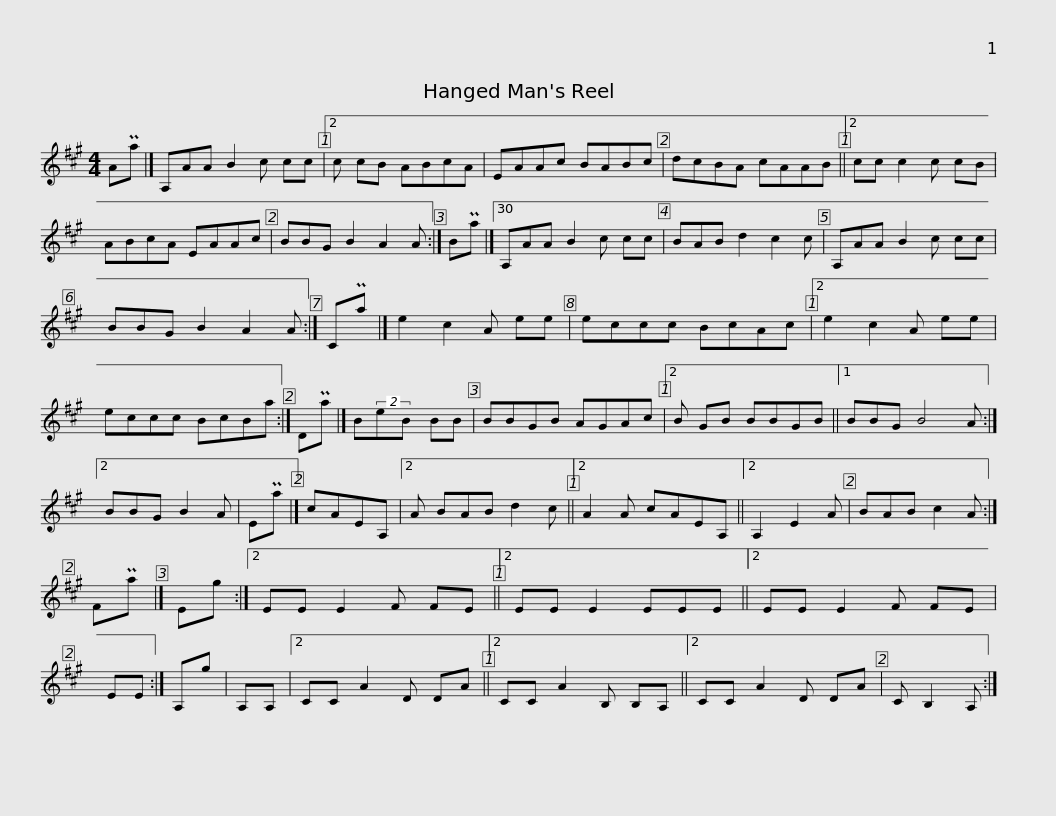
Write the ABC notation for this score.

X:1
L:1/8
M:4/4
I:linebreak $
K:A
V:1 treble
V:1
 APa |] A,AA B2 c cc |2 c cB ABcA | EAAc BABc | dcBA cAAB ||2 %5
 cc c2 c cB |$ ABcA EAAc | BBG B2 A2 A :| BPa |]30 A,AA B2 c cc | %10
 BAB d2 c2 c | A,AA B2 c cc |$ BBG B2 A2 A :| CPa |] e2 c2 A ee | %15
 eccc BcAc |2 e2 c2 A ee | eccc BcBa :| DPa |]$ B(2:3:2eB BB | %20
 BBGB AGAc |2 B GB BBGB ||1 BBG B4 A :|2 BBG B2 A | EPa |] %25
 cAEA, |2 A BAB d2 c ||2$ A2 A cAEA, ||2 A,2 E2 A | BAB c2 A :| %30
 FPa |] Eg :|2 EE E2 F FE ||2 EE E2 EEE ||2 EE E2 F FE | %35
 EE :|$ A,g | A,A, |2 CC A2 D DA ||2 CC A2 B, B,A, ||2 %40
 CC A2 D DA | C B,2 A, :| %42
